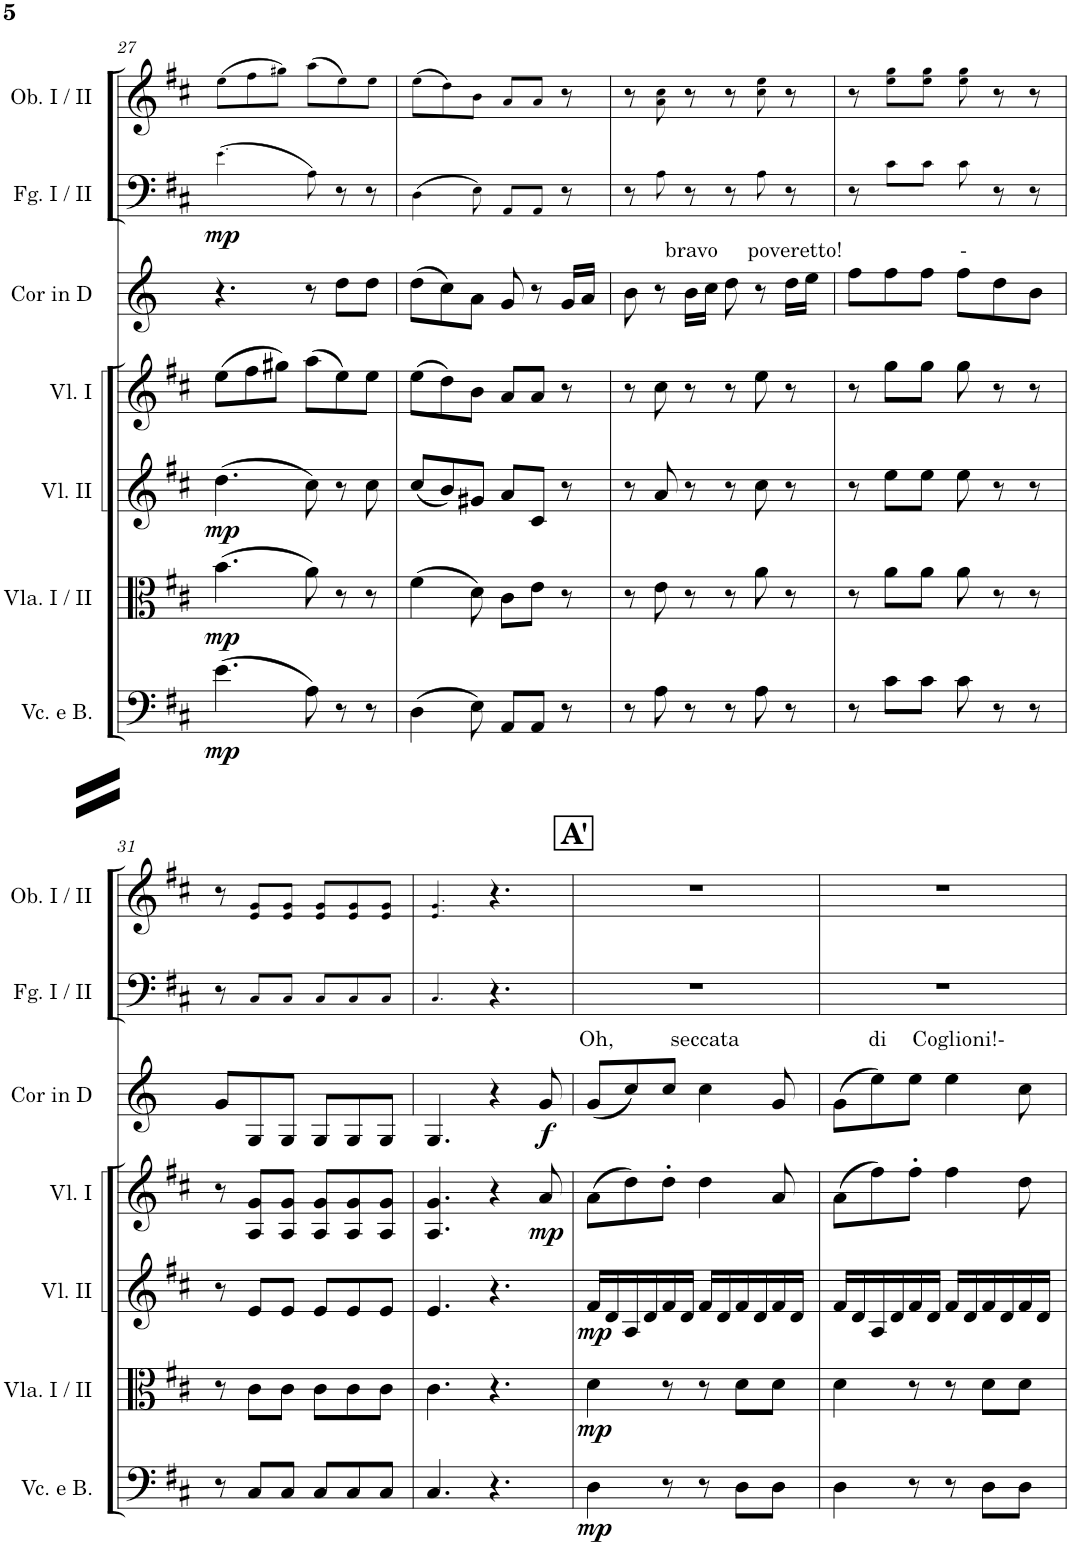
**kern	**dynam	**kern	**dynam	**kern	**dynam	**kern	**dynam	**kern	**dynam	**kern	**text	**dynam	**kern	**dynam	**kern
*part8	*part8	*part7	*part7	*part6	*part6	*part5	*part5	*part4	*part4	*part3	*part3	*part3	*part2	*part2	*part1
*staff8	*staff8	*staff7	*staff7	*staff6	*staff6	*staff5	*staff5	*staff4	*staff4	*staff3	*staff3	*staff3	*staff2	*staff2	*staff1
*I"Contrabasses	*	*I"Violoncello e Basso	*	*I"Viola I / II	*	*I"Violino II	*	*I"Violino I	*	*I"Corno principale in Re / D	*	*	*I"Fagotto I / II	*	*I"Oboe I / II
*I'Cbs.	*	*I'Vc. e B.	*	*I'Vla. I / II	*	*I'Vl. II	*	*I'Vl. I	*	*I'Cor in D	*	*	*I'Fg. I / II	*	*I'Ob. I / II
!!LO:PB:g=z
*clefF4	*	*clefF4	*	*clefC3	*	*clefG2	*	*clefG2	*	*clefG2	*	*	*clefF4	*	*clefG2
*Trd7c12	*	*	*	*	*	*	*	*	*	*Trd5c10	*	*	*	*	*
*k[f#c#]	*	*k[f#c#]	*	*k[f#c#]	*	*k[f#c#]	*	*k[f#c#]	*	*k[]	*	*	*k[f#c#]	*	*k[f#c#]
*M6/8	*	*M6/8	*	*M6/8	*	*M6/8	*	*M6/8	*	*M6/8	*	*	*M6/8	*	*M6/8
=27	=27	=27	=27	=27	=27	=27	=27	=27	=27	=27	=27	=27	=27	=27	=27
!	!LO:DY:b	!	!LO:DY:b	!	!LO:DY:b	!	!LO:DY:b	!	!	!	!	!	!	!LO:DY:b	!
(4.e	mp	(4.e\	mp	(4.b\	mp	(4.dd\	mp	(8ee\L	.	4.r	.	.	(4.e!\	mp	(8ee!\L
.	.	.	.	.	.	.	.	8ff#\	.	.	.	.	.	.	8ff#!\
.	.	.	.	.	.	.	.	8gg#X\J)	.	.	.	.	.	.	8gg#X!\J)
8A)	.	8A\)	.	8a\)	.	8cc#\)	.	(8aa\L	.	8r	.	.	8A!\)	.	(8aa!\L
8r	.	8r	.	8r	.	8r	.	8ee\)	.	8dd\L	.	.	8r	.	8ee!\)
8r	.	8r	.	8r	.	8cc#\	.	8ee\J	.	8dd\J	.	.	8r	.	8ee!\J
=28	=28	=28	=28	=28	=28	=28	=28	=28	=28	=28	=28	=28	=28	=28	=28
(4D	.	(4D\	.	(4f#\	.	(8cc#/L	.	(8ee\L	.	(8dd\L	.	.	(4D!\	.	(8ee!\L
.	.	.	.	.	.	8b/)	.	8dd\)	.	8cc\)	.	.	.	.	8dd!\)
8E)	.	8E\)	.	8d\)	.	8g#X/J	.	8b\J	.	8a\J	.	.	8E!\)	.	8b!\J
8AA/L	.	8AA/L	.	8c#\L	.	8a/L	.	8a/L	.	8g/	.	.	8AA!/L	.	8a!/L
8AA/J	.	8AA/J	.	8e\J	.	8c#/J	.	8a/J	.	8r	.	.	8AA!/J	.	8a!/J
8r	.	8r	.	8r	.	8r	.	8r	.	16g/LL	.	.	8r	.	8r
.	.	.	.	.	.	.	.	.	.	16a/JJ	.	.	.	.	.
=29	=29	=29	=29	=29	=29	=29	=29	=29	=29	=29	=29	=29	=29	=29	=29
8r	.	8r	.	8r	.	8r	.	8r	.	8b\	.	.	8r	.	8r
8A	.	8A\	.	8e\	.	8a/	.	8cc#\	.	8r	.	.	8A!\	.	8a!\ 8cc#!\
!	!	!	!	!	!	!	!	!	!	!	!LO:LY:a	!	!	!	!
8r	.	8r	.	8r	.	8r	.	8r	.	16b\LL	bravo	.	8r	.	8r
.	.	.	.	.	.	.	.	.	.	16cc\JJ	.	.	.	.	.
8r	.	8r	.	8r	.	8r	.	8r	.	8dd\	.	.	8r	.	8r
8A	.	8A\	.	8a\	.	8cc#\	.	8ee\	.	8r	.	.	8A!\	.	8cc#!\ 8ee!\
!	!	!	!	!	!	!	!	!	!	!	!LO:LY:a	!	!	!	!
8r	.	8r	.	8r	.	8r	.	8r	.	16dd\LL	poveretto!	.	8r	.	8r
.	.	.	.	.	.	.	.	.	.	16ee\JJ	.	.	.	.	.
=30	=30	=30	=30	=30	=30	=30	=30	=30	=30	=30	=30	=30	=30	=30	=30
8r	.	8r	.	8r	.	8r	.	8r	.	8ff\L	.	.	8r	.	8r
8c#\L	.	8c#\L	.	8a\L	.	8ee\L	.	8gg\L	.	8ff\	.	.	8c#!\L	.	8ee!\ 8gg!\L
8c#\J	.	8c#\J	.	8a\J	.	8ee\J	.	8gg\J	.	8ff\J	.	.	8c#!\J	.	8ee!\ 8gg!\J
!	!	!	!	!	!	!	!	!	!	!	!LO:LY:a	!	!	!	!
8c#	.	8c#\	.	8a\	.	8ee\	.	8gg\	.	8ff\L	-	.	8c#!\	.	8ee!\ 8gg!\
8r	.	8r	.	8r	.	8r	.	8r	.	8dd\	.	.	8r	.	8r
8r	.	8r	.	8r	.	8r	.	8r	.	8b\J	.	.	8r	.	8r
!!LO:LB:g=z
=31	=31	=31	=31	=31	=31	=31	=31	=31	=31	=31	=31	=31	=31	=31	=31
8r	.	8r	.	8r	.	8r	.	8r	.	8g/L	.	.	8r	.	8r
8C#/L	.	8C#/L	.	8c#\L	.	8e/L	.	8A/ 8g/L	.	8G/	.	.	8C#!/L	.	8e!/ 8g!/L
8C#/J	.	8C#/J	.	8c#\J	.	8e/J	.	8A/ 8g/J	.	8G/J	.	.	8C#!/J	.	8e!/ 8g!/J
8C#/L	.	8C#/L	.	8c#\L	.	8e/L	.	8A/ 8g/L	.	8G/L	.	.	8C#!/L	.	8e!/ 8g!/L
8C#/	.	8C#/	.	8c#\	.	8e/	.	8A/ 8g/	.	8G/	.	.	8C#!/	.	8e!/ 8g!/
8C#/J	.	8C#/J	.	8c#\J	.	8e/J	.	8A/ 8g/J	.	8G/J	.	.	8C#!/J	.	8e!/ 8g!/J
=32	=32	=32	=32	=32	=32	=32	=32	=32	=32	=32	=32	=32	=32	=32	=32
4.C#	.	4.C#/	.	4.c#\	.	4.e/	.	4.A/ 4.g/	.	4.G/	.	.	4.C#!/	.	4.e!/ 4.g!/
!LO:N:vis=4	!	!	!	!	!	!	!	!	!	!	!	!	!	!	!
4.r	.	4.r	.	4.r	.	4.r	.	4r	.	4r	.	.	4.r	.	4.r
!	!	!	!	!	!	!	!	!	!LO:DY:b	!	!	!LO:DY:b	!	!	!
.	.	.	.	.	.	.	.	8a/	mp	8g/	.	f	.	.	.
!!LO:REH:place=s1:a:B:cj:fs=14:t=A'
=33	=33	=33	=33	=33	=33	=33	=33	=33	=33	=33	=33	=33	=33	=33	=33
!	!LO:DY:b	!	!LO:DY:b	!	!LO:DY:b	!	!LO:DY:b	!	!	!	!LO:LY:a	!	!	!	!
4D	mp	4D\	mp	4d\	mp	16f#/LL	mp	(8a\L	.	(8g/L	Oh,	.	2.r	.	2.r
.	.	.	.	.	.	16d/	.	.	.	.	.	.	.	.	.
.	.	.	.	.	.	16A/	.	8dd\)	.	8cc/)	.	.	.	.	.
.	.	.	.	.	.	16d/	.	.	.	.	.	.	.	.	.
8r	.	8r	.	8r	.	16f#/	.	8dd'\J	.	8cc/J	.	.	.	.	.
.	.	.	.	.	.	16d/JJ	.	.	.	.	.	.	.	.	.
!	!	!	!	!	!	!	!	!	!	!	!LO:LY:a	!	!	!	!
8r	.	8r	.	8r	.	16f#/LL	.	4dd\	.	4cc\	seccata	.	.	.	.
.	.	.	.	.	.	16d/	.	.	.	.	.	.	.	.	.
8D\L	.	8D\L	.	8d\L	.	16f#/	.	.	.	.	.	.	.	.	.
.	.	.	.	.	.	16d/	.	.	.	.	.	.	.	.	.
8D\J	.	8D\J	.	8d\J	.	16f#/	.	8a/	.	8g/	.	.	.	.	.
.	.	.	.	.	.	16d/JJ	.	.	.	.	.	.	.	.	.
=34	=34	=34	=34	=34	=34	=34	=34	=34	=34	=34	=34	=34	=34	=34	=34
4D	.	4D\	.	4d\	.	16f#/LL	.	(8a\L	.	(8g\L	.	.	2.r	.	2.r
.	.	.	.	.	.	16d/	.	.	.	.	.	.	.	.	.
!	!	!	!	!	!	!	!	!	!	!	!LO:LY:a	!	!	!	!
.	.	.	.	.	.	16A/	.	8ff#\)	.	8ee\)	di	.	.	.	.
.	.	.	.	.	.	16d/	.	.	.	.	.	.	.	.	.
8r	.	8r	.	8r	.	16f#/	.	8ff#'\J	.	8ee\J	.	.	.	.	.
.	.	.	.	.	.	16d/JJ	.	.	.	.	.	.	.	.	.
!	!	!	!	!	!	!	!	!	!	!	!LO:LY:a	!	!	!	!
8r	.	8r	.	8r	.	16f#/LL	.	4ff#\	.	4ee\	Coglioni!-	.	.	.	.
.	.	.	.	.	.	16d/	.	.	.	.	.	.	.	.	.
8D\L	.	8D\L	.	8d\L	.	16f#/	.	.	.	.	.	.	.	.	.
.	.	.	.	.	.	16d/	.	.	.	.	.	.	.	.	.
8D\J	.	8D\J	.	8d\J	.	16f#/	.	8dd\	.	8cc\	.	.	.	.	.
.	.	.	.	.	.	16d/JJ	.	.	.	.	.	.	.	.	.
=	=	=	=	=	=	=	=	=	=	=	=	=	=	=	=
*-	*-	*-	*-	*-	*-	*-	*-	*-	*-	*-	*-	*-	*-	*-	*-
